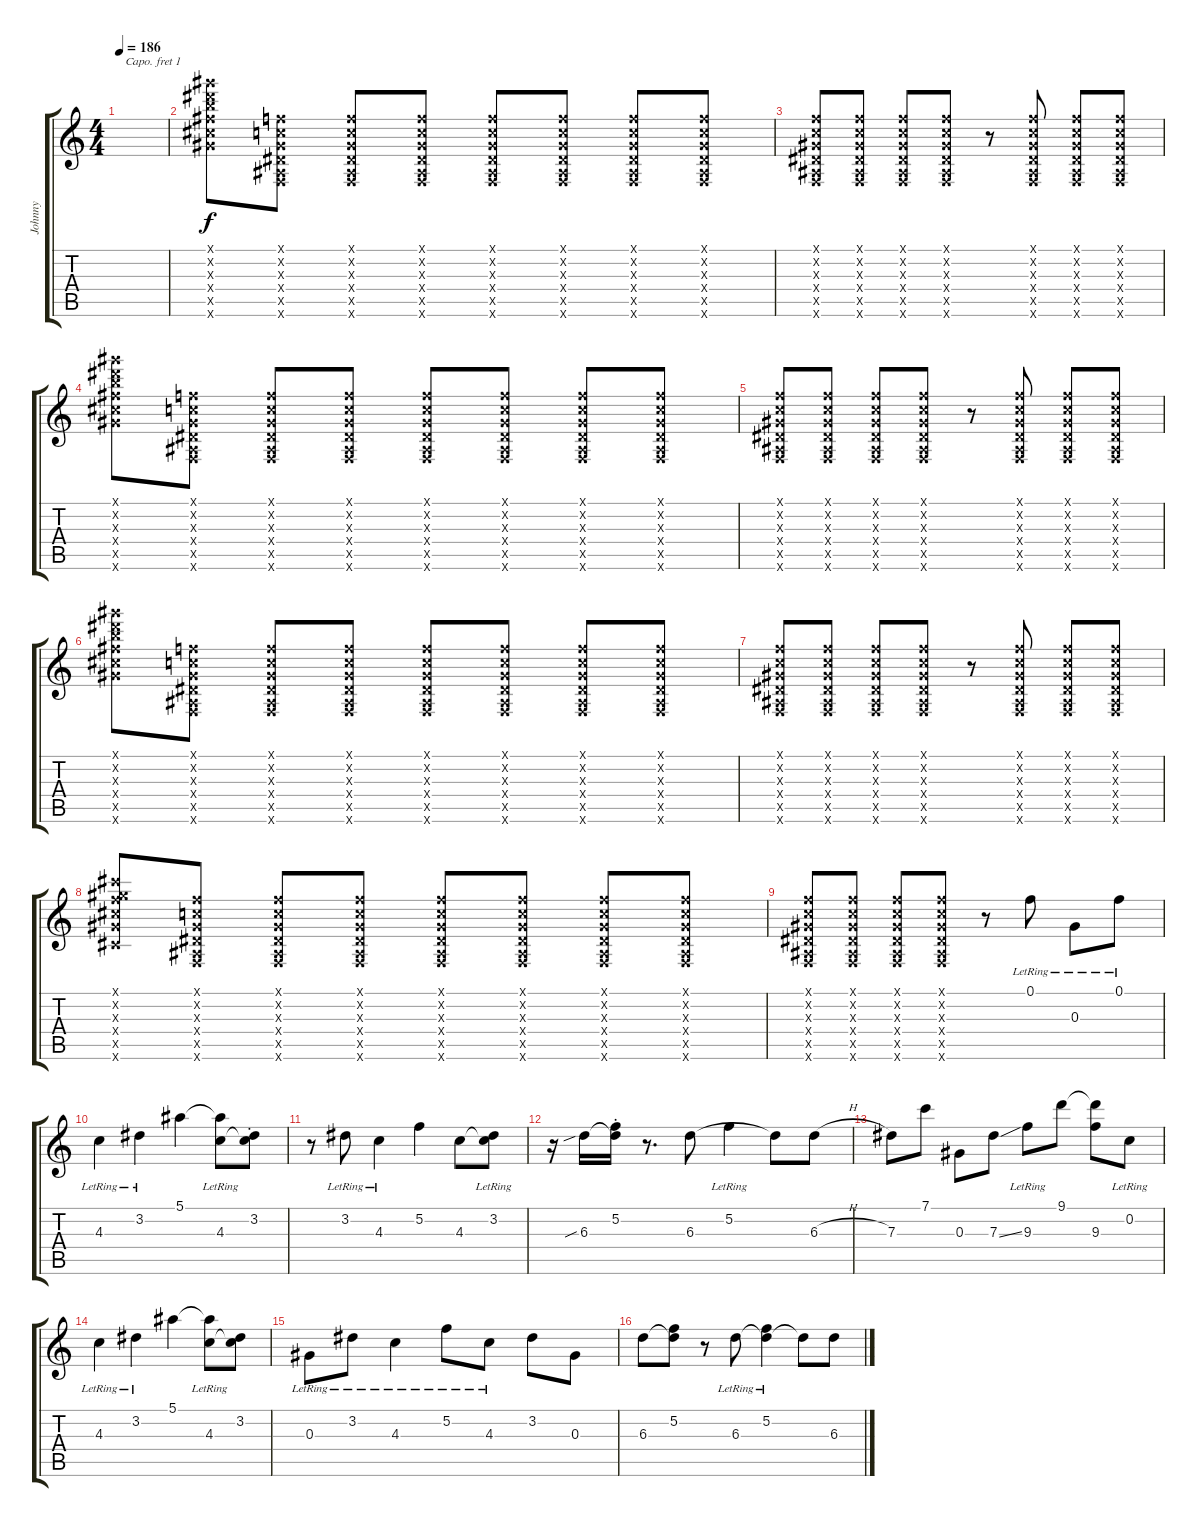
\track ("Johnny" "Johnny") {instrument electricguitarclean}
\staff {score tabs}
\capo 1
\tuning (E4 B3 G3 D3 A2 E2) {hide}
\ts (4 4)
\tempo 186
\clef g2
\ks c
|
(15.1{x} 15.2{x} 15.3{x} 15.4{x} 15.5{x} 15.6{x}).8{volume 10} (0.1{x} 0.2{x} 0.3{x} 0.4{x} 0.5{x} 0.6{x}).8 (0.1{x} 0.2{x} 0.3{x} 0.4{x} 0.5{x} 0.6{x}).8 (0.1{x} 0.2{x} 0.3{x} 0.4{x} 0.5{x} 0.6{x}).8 (0.1{x} 0.2{x} 0.3{x} 0.4{x} 0.5{x} 0.6{x}).8 (0.1{x} 0.2{x} 0.3{x} 0.4{x} 0.5{x} 0.6{x}).8 (0.1{x} 0.2{x} 0.3{x} 0.4{x} 0.5{x} 0.6{x}).8 (0.1{x} 0.2{x} 0.3{x} 0.4{x} 0.5{x} 0.6{x}).8 |
(0.1{x} 0.2{x} 0.3{x} 0.4{x} 0.5{x} 0.6{x}).8 (0.1{x} 0.2{x} 0.3{x} 0.4{x} 0.5{x} 0.6{x}).8 (0.1{x} 0.2{x} 0.3{x} 0.4{x} 0.5{x} 0.6{x}).8 (0.1{x} 0.2{x} 0.3{x} 0.4{x} 0.5{x} 0.6{x}).8 r.8 (0.1{x} 0.2{x} 0.3{x} 0.4{x} 0.5{x} 0.6{x}).8 (0.1{x} 0.2{x} 0.3{x} 0.4{x} 0.5{x} 0.6{x}).8 (0.1{x} 0.2{x} 0.3{x} 0.4{x} 0.5{x} 0.6{x}).8 |
(15.1{x} 15.2{x} 15.3{x} 15.4{x} 15.5{x} 15.6{x}).8 (0.1{x} 0.2{x} 0.3{x} 0.4{x} 0.5{x} 0.6{x}).8 (0.1{x} 0.2{x} 0.3{x} 0.4{x} 0.5{x} 0.6{x}).8 (0.1{x} 0.2{x} 0.3{x} 0.4{x} 0.5{x} 0.6{x}).8 (0.1{x} 0.2{x} 0.3{x} 0.4{x} 0.5{x} 0.6{x}).8 (0.1{x} 0.2{x} 0.3{x} 0.4{x} 0.5{x} 0.6{x}).8 (0.1{x} 0.2{x} 0.3{x} 0.4{x} 0.5{x} 0.6{x}).8 (0.1{x} 0.2{x} 0.3{x} 0.4{x} 0.5{x} 0.6{x}).8 |
(0.1{x} 0.2{x} 0.3{x} 0.4{x} 0.5{x} 0.6{x}).8 (0.1{x} 0.2{x} 0.3{x} 0.4{x} 0.5{x} 0.6{x}).8 (0.1{x} 0.2{x} 0.3{x} 0.4{x} 0.5{x} 0.6{x}).8 (0.1{x} 0.2{x} 0.3{x} 0.4{x} 0.5{x} 0.6{x}).8 r.8 (0.1{x} 0.2{x} 0.3{x} 0.4{x} 0.5{x} 0.6{x}).8 (0.1{x} 0.2{x} 0.3{x} 0.4{x} 0.5{x} 0.6{x}).8 (0.1{x} 0.2{x} 0.3{x} 0.4{x} 0.5{x} 0.6{x}).8 |
(15.1{x} 15.2{x} 15.3{x} 15.4{x} 15.5{x} 15.6{x}).8 (0.1{x} 0.2{x} 0.3{x} 0.4{x} 0.5{x} 0.6{x}).8 (0.1{x} 0.2{x} 0.3{x} 0.4{x} 0.5{x} 0.6{x}).8 (0.1{x} 0.2{x} 0.3{x} 0.4{x} 0.5{x} 0.6{x}).8 (0.1{x} 0.2{x} 0.3{x} 0.4{x} 0.5{x} 0.6{x}).8 (0.1{x} 0.2{x} 0.3{x} 0.4{x} 0.5{x} 0.6{x}).8 (0.1{x} 0.2{x} 0.3{x} 0.4{x} 0.5{x} 0.6{x}).8 (0.1{x} 0.2{x} 0.3{x} 0.4{x} 0.5{x} 0.6{x}).8 |
(0.1{x} 0.2{x} 0.3{x} 0.4{x} 0.5{x} 0.6{x}).8 (0.1{x} 0.2{x} 0.3{x} 0.4{x} 0.5{x} 0.6{x}).8 (0.1{x} 0.2{x} 0.3{x} 0.4{x} 0.5{x} 0.6{x}).8 (0.1{x} 0.2{x} 0.3{x} 0.4{x} 0.5{x} 0.6{x}).8 r.8 (0.1{x} 0.2{x} 0.3{x} 0.4{x} 0.5{x} 0.6{x}).8 (0.1{x} 0.2{x} 0.3{x} 0.4{x} 0.5{x} 0.6{x}).8 (0.1{x} 0.2{x} 0.3{x} 0.4{x} 0.5{x} 0.6{x}).8 |
(8.1{x} 8.2{x} 9.3{x} 10.4{x} 10.5{x} 8.6{x}).8 (0.1{x} 0.2{x} 0.3{x} 0.4{x} 0.5{x} 0.6{x}).8 (0.1{x} 0.2{x} 0.3{x} 0.4{x} 0.5{x} 0.6{x}).8 (0.1{x} 0.2{x} 0.3{x} 0.4{x} 0.5{x} 0.6{x}).8 (0.1{x} 0.2{x} 0.3{x} 0.4{x} 0.5{x} 0.6{x}).8 (0.1{x} 0.2{x} 0.3{x} 0.4{x} 0.5{x} 0.6{x}).8 (0.1{x} 0.2{x} 0.3{x} 0.4{x} 0.5{x} 0.6{x}).8 (0.1{x} 0.2{x} 0.3{x} 0.4{x} 0.5{x} 0.6{x}).8 |
(0.1{x} 0.2{x} 0.3{x} 0.4{x} 0.5{x} 0.6{x}).8 (0.1{x} 0.2{x} 0.3{x} 0.4{x} 0.5{x} 0.6{x}).8 (0.1{x} 0.2{x} 0.3{x} 0.4{x} 0.5{x} 0.6{x}).8 (0.1{x} 0.2{x} 0.3{x} 0.4{x} 0.5{x} 0.6{x}).8 r.8 0.1{lr}.8{volume 13} 0.3{lr}.8 0.1{lr}.8 |
4.3{lr}.4{volume 13} 3.2{lr}.4 5.1.4 (5.1{t} 4.3{lr}).8 (3.2{st} 4.3{t}).8 |
r.8 3.2{lr}.8 4.3{lr}.4 5.2.4 4.3.8 (3.2{lr} 4.3{t}).8 |
r.16 6.3{sib}.16 (5.2{st} 6.3{t}).16 r.8{d} 6.3.8 5.2{lr}.4 6.3{t}.8 6.3{h}.8 |
7.3.8 7.1.8 0.3.8 7.3{ss}.8 9.3{lr}.8 9.1.8 (9.1{t} 9.3).8 0.2{lr}.8 |
4.3{lr}.4 3.2{lr}.4 5.1.4 (5.1{t} 4.3{lr}).8 (3.2 4.3{t}).8 |
0.3{lr}.8 3.2{lr}.8 4.3{lr}.4 5.2{lr}.8 4.3{lr}.8 3.2.8 0.3.8 |
6.3.8 (5.2 6.3{t}).8 r.8 6.3{lr}.8 (5.2{lr} 6.3{t}).4 6.3{t}.8 6.3{h}.8
